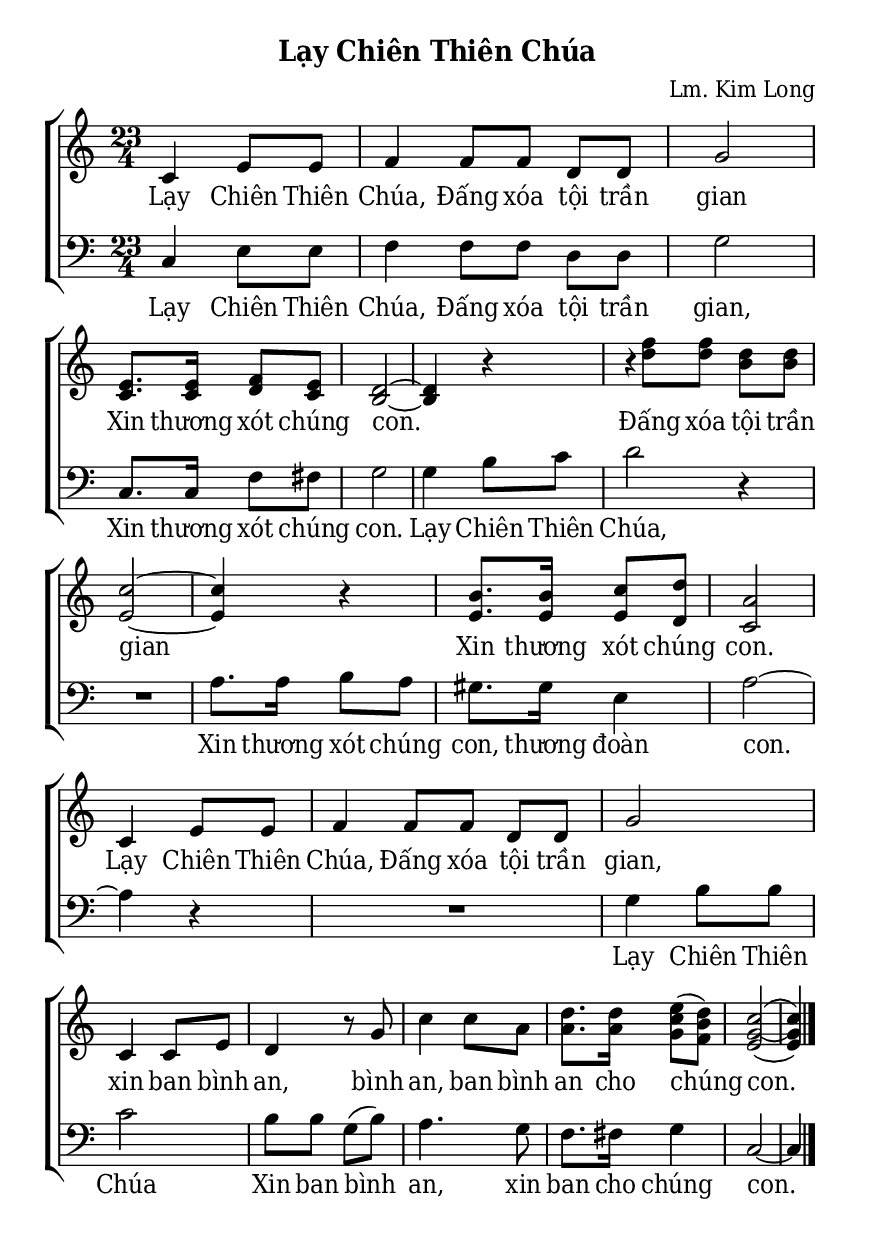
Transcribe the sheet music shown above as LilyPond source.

% Cài đặt chung
\version "2.22.1"
\include "english.ly"

\header {
  subtitle = \markup { \huge \bold "Lạy Chiên Thiên Chúa" }
  composer = "Lm. Kim Long"
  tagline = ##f
}

% Nhạc điệp khúc
nhacDiepKhucSop = \relative c' {
  \time 23/4
  \partial 2 c4 e8 e |
  \time 3/4
  \override Staff.TimeSignature.break-visibility = #all-invisible
  f4 f8 [f] d d |
  \time 2/4
  g2 |
  <<
    {
      e8. e16 f8 e |
      d2 ~ |
      d4
    }
    {
      c8. c16 d8 c |
      b2 ~ |
      b4
    }
  >>
  r4 |
  <<
    {
      \time 3/4
      r4 d'8 [d8] b b |
      \time 2/4
      c2 ~ |
      c4
    }
    {
      \time 3/4
      r4 f8 f d d |
      \time 2/4
      e,2 ~ |
      e4
    }
  >>
  r4 |
  <<
    {
      b'8. b16 c8 d |
      a2
    }
    {
      e8. e16 e8 d |
      c2
    }
  >>
  c4 e8 e |
  \time 3/4
  f4 f8 [f] d d |
  \time 2/4
  g2
  c,4 c8 e |
  d4 r8 g |
  c4 c8 a |
  <<
    {
      d8. d16 e8 ^(d) |
      c2 ^( |
      c4)
    }
    {
      a8. a16 <c g>8 (<b f>) |
      <g \=1( e>2 \=2( |
      <g \=1) e>4 \=2)
    }
  >>
  \bar "|."
}

nhacDiepKhucBas = \relative c {
  c4 e8 e |
  \override Staff.TimeSignature.break-visibility = #all-invisible
  f4 f8 [f] d d |
  g2 |
  c,8. c16 f8 fs |
  g2 |
  g4 b8 c |
  d2 r4 |
  R2
  a8. a16 b8 a |
  gs8. gs16 e4 |
  a2 ~ |
  a4 r |
  R2.
  g4 b8 b |
  c2 |
  b8 b g (b) |
  a4. g8 |
  f8. fs16 g4 |
  c,2 ~ |
  c4
}

% Lời điệp khúc
loiDiepKhucSop = \lyricmode {
  Lạy Chiên Thiên Chúa, Đấng xóa tội trần gian
  Xin thương xót chúng con.
  Đấng xóa tội trần gian
  Xin thương xót chúng con.
  Lạy Chiên Thiên Chúa, Đấng xóa tội trần gian,
  xin ban bình an, bình an,
  ban bình an cho chúng con.
}

loiDiepKhucBas = \lyricmode {
  Lạy Chiên Thiên Chúa, Đấng xóa tội trần gian,
  Xin thương xót chúng con.
  Lạy Chiên Thiên Chúa,
  Xin thương xót chúng con,
  thương đoàn con.
  Lạy Chiên Thiên Chúa
  Xin ban bình an,
  xin ban cho chúng con.
}

% Dàn trang
\paper {
  #(set-paper-size "a5")
  top-margin = 5\mm
  bottom-margin = 5\mm
  left-margin = 10\mm
  right-margin = 10\mm
  indent = #0
  #(define fonts
	 (make-pango-font-tree "Deja Vu Serif Condensed"
	 		       "Deja Vu Serif Condensed"
			       "Deja Vu Serif Condensed"
			       (/ 20 20)))
  print-page-number = ##f
  page-count = 1
}

TongNhip = {
  \key c \major
  \set Timing.beamExceptions = #'()
  \set Timing.baseMoment = #(ly:make-moment 1/4)
}

\score {
  \new ChoirStaff <<
    \new Staff <<
        \clef treble
        \new Voice = beSop {
          \TongNhip \nhacDiepKhucSop
        }
        \new Lyrics \lyricsto beSop \loiDiepKhucSop
    >>
    \new Staff <<
        \clef bass
        \new Voice = beBas {
          \TongNhip \nhacDiepKhucBas
        }
        \new Lyrics \lyricsto beBas \loiDiepKhucBas
    >>
  >>
  \layout {
    \override Lyrics.LyricSpace.minimum-distance = #0.45
    \override Score.BarNumber.break-visibility = ##(#f #f #f)
    \override Score.SpacingSpanner.uniform-stretching = ##t
  }
}
